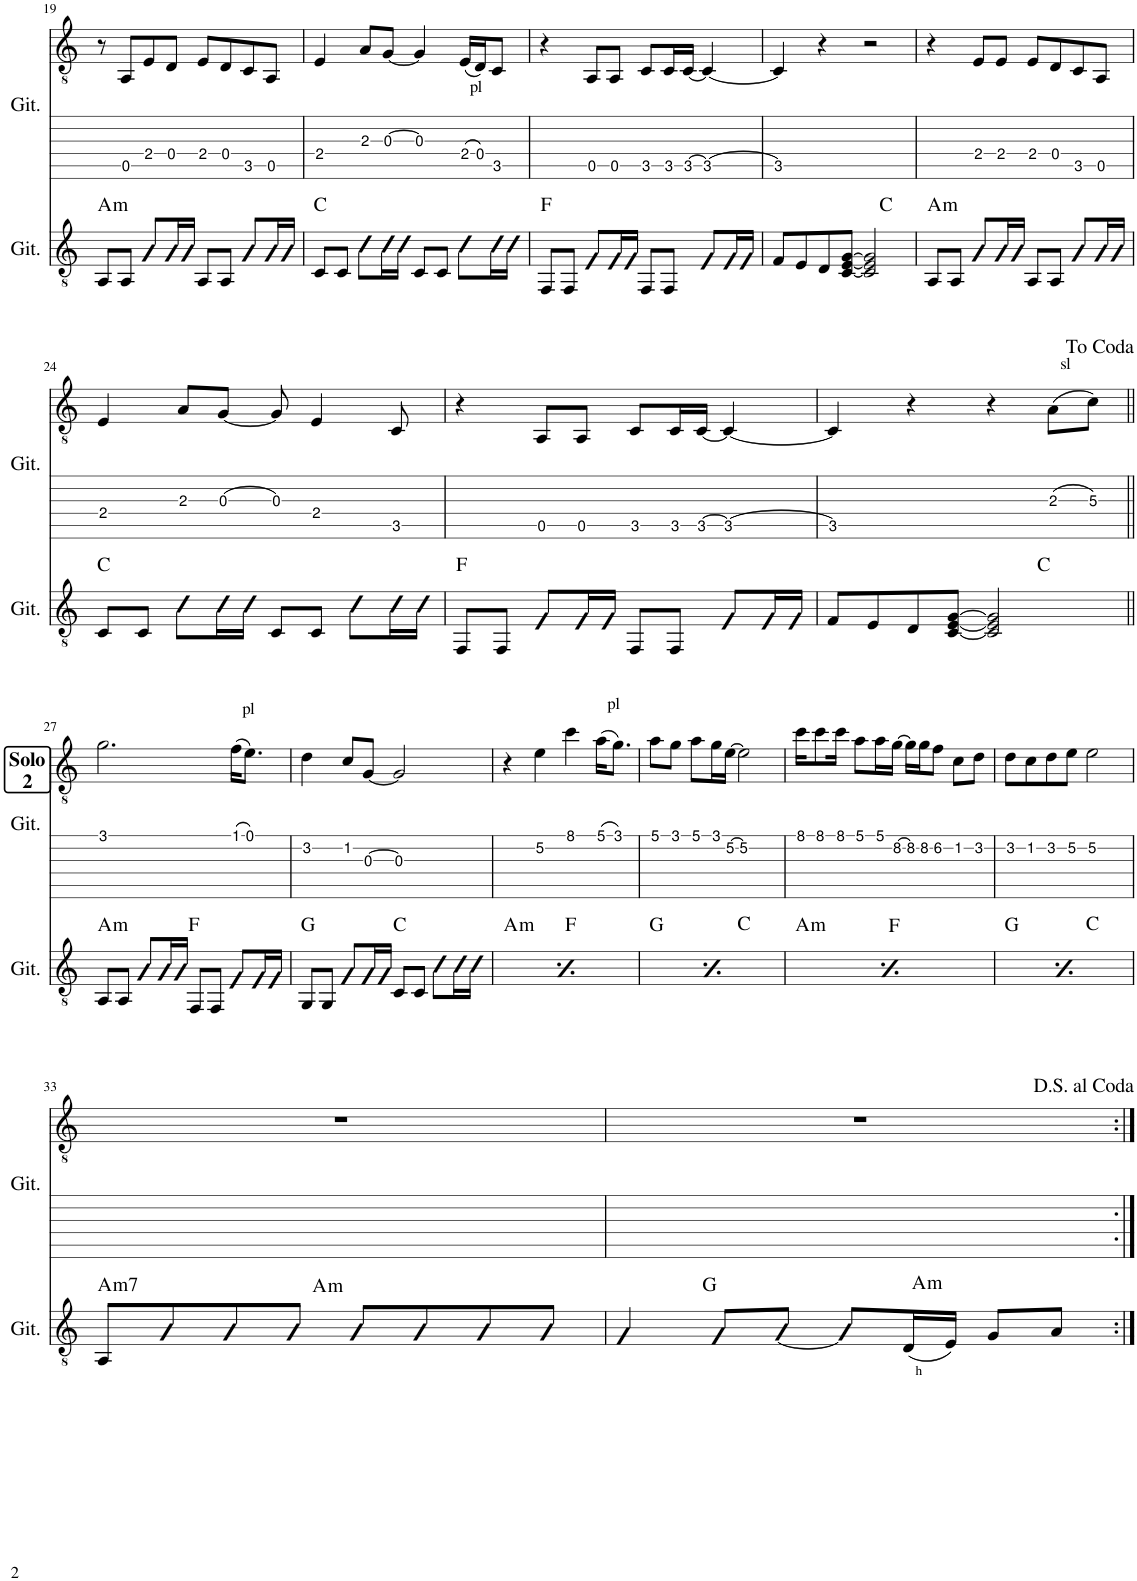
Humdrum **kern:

**kern	**harte	**kern	**kern
*part2	*part2	*part1	*part1
*staff3	*	*staff2	*staff1
*I"Akustische Gitarre	*	*I"Klassische Gitarre	*
*I'Git.	*	*I'Git.	*
!!LO:PB:g=z
*clefGv2	*	*	*clefGv2
*k[]	*	*k[]	*k[]
*M4/4	*	*M4/4	*M4/4
*met(c)	*	*met(c)	*met(c)
=19	=19	=19	=19
!	!LO:H:kt=m	!	!
8AA/L	A:min	8r	8r
8AA/J	.	8AA	8AA/L
8A/L	.	8EL	8E/
16A/L	.	8DJ	8D/J
16A/JJ	.	.	.
8AA/L	.	8EL	8E/L
8AA/J	.	8DJ	8D/
8A/L	.	8CL	8C/
16A/L	.	8AAJ	8AA/J
16A/JJ	.	.	.
=20	=20	=20	=20
8C/L	C:maj	4E	4E/
8C/J	.	.	.
8c\L	.	8AL	8A/L
16c\L	.	[8GJ	[8G/J
16c\JJ	.	.	.
8C/L	.	4G]	4G/]
8C/J	.	.	.
!	!	!	!LO:TX:b:t=pl
8c\L	.	16ELL	(16E/LL
.	.	16DJ	16D/J)
16c\L	.	8CJ	8C/J
16c\JJ	.	.	.
=21	=21	=21	=21
8FF/L	F:maj	4r	4r
8FF/J	.	.	.
8F/L	.	8AAL	8AA/L
16F/L	.	8AAJ	8AA/J
16F/JJ	.	.	.
8FF/L	.	8CL	8C/L
8FF/J	.	16CL	16C/L
.	.	[16CJJ	[16C/JJ
8F/L	.	4C_	4C/_
16F/L	.	.	.
16F/JJ	.	.	.
=22	=22	=22	=22
*^	*	*	*
8F/L	2.ryy	.	4C]	4C/]
8E/	.	.	.	.
8D/	.	.	4r	4r
[8C/ [8E/ [8G/J	.	.	.	.
2C/] 2E/] 2G/]	.	.	2r	2r
.	4ryy	C:maj	.	.
=23	=23	=23	=23	=23
!	!	!LO:H:kt=m	!	!
*v	*v	*	*	*
8AA/L	A:min	4r	4r
8AA/J	.	.	.
8A/L	.	8EL	8E/L
16A/L	.	8EJ	8E/J
16A/JJ	.	.	.
8AA/L	.	8EL	8E/L
8AA/J	.	8DJ	8D/
8A/L	.	8CL	8C/
16A/L	.	8AAJ	8AA/J
16A/JJ	.	.	.
!!LO:LB:g=z
=24	=24	=24	=24
8C/L	C:maj	4E	4E/
8C/J	.	.	.
8c\L	.	8AL	8A/L
16c\L	.	[8GJ	[8G/J
16c\JJ	.	.	.
8C/L	.	8G]	8G/]
8C/J	.	4E	4E/
8c\L	.	.	.
16c\L	.	8C	8C/
16c\JJ	.	.	.
=25	=25	=25	=25
8FF/L	F:maj	4r	4r
8FF/J	.	.	.
8F/L	.	8AAL	8AA/L
16F/L	.	8AAJ	8AA/J
16F/JJ	.	.	.
8FF/L	.	8CL	8C/L
8FF/J	.	16CL	16C/L
.	.	[16CJJ	[16C/JJ
8F/L	.	4C_	4C/_
16F/L	.	.	.
16F/JJ	.	.	.
=26	=26	=26	=26
*^	*	*	*
8F/L	2.ryy	.	4C]	4C/]
8E/	.	.	.	.
8D/	.	.	4r	4r
[8C/ [8E/ [8G/J	.	.	.	.
2C/] 2E/] 2G/]	.	.	4r	4r
!	!	!	!	!LO:TX:a:t=sl
.	4ryy	C:maj	8AL	(8A\L
.	.	.	8cJ	8c\J)
!!LO:LB:g=z
!!LO:REH:place=s1:a:t=2
!!LO:REH:place=s1:a:B:cj:fs=12:t=Solo
=27||	=27||	=27||	=27||	=27||
!	!	!LO:H:kt=m	!	!
*v	*v	*	*	*
8AA/L	A:min	2.g	2.g\
8AA/J	.	.	.
8A/L	.	.	.
16A/L	.	.	.
16A/JJ	.	.	.
8FF/L	.	.	.
8FF/J	.	.	.
!	!	!	!LO:TX:a:t=pl
8F/L	F:maj	16fKL	(16f\KL
.	.	8.eJ	8.e\J)
16F/L	.	.	.
16F/JJ	.	.	.
=28	=28	=28	=28
8GG/L	G:maj	4d	4d\
8GG/J	.	.	.
8G/L	.	8cL	8c/L
16G/L	.	[8GJ	[8G/J
16G/JJ	.	.	.
8C/L	C:maj	2G]	2G/]
8C/J	.	.	.
8c\L	.	.	.
16c\L	.	.	.
16c\JJ	.	.	.
=29	=29	=29	=29
8GG/L	G:maj	4r	4r
8GG/J	.	.	.
8G/L	.	4e	4e\
16G/L	.	.	.
16G/JJ	.	.	.
8C/L	C:maj	4cc	4cc\
8C/J	.	.	.
!	!	!	!LO:TX:a:t=pl
8c\L	.	16aKL	(16a\KL
.	.	8.gJ	8.g\J)
16c\L	.	.	.
16c\JJ	.	.	.
=30	=30	=30	=30
8GG/L	G:maj	8aL	8a\L
8GG/J	.	8gJ	8g\J
8G/L	.	8aL	8a\L
16G/L	.	16gL	16g\L
16G/JJ	.	[16eJJ	[16e\JJ
8C/L	C:maj	2e]	2e\]
8C/J	.	.	.
8c\L	.	.	.
16c\L	.	.	.
16c\JJ	.	.	.
=31	=31	=31	=31
8GG/L	G:maj	16ccKL	16cc\KL
.	.	8cc	8cc\
8GG/J	.	.	.
.	.	16ccJk	16cc\Jk
8G/L	.	8aL	8a\L
16G/L	.	16aL	16a\L
16G/JJ	.	[16gJJ	[16g\JJ
8C/L	C:maj	16gLL]	16g\LL]
.	.	16gJ	16g\J
8C/J	.	8fJ	8f\J
8c\L	.	8cL	8c\L
16c\L	.	8dJ	8d\J
16c\JJ	.	.	.
=32	=32	=32	=32
8GG/L	G:maj	8dL	8d\L
8GG/J	.	8cJ	8c\
8G/L	.	8dL	8d\
16G/L	.	8eJ	8e\J
16G/JJ	.	.	.
8C/L	C:maj	2e	2e\
8C/J	.	.	.
8c\L	.	.	.
16c\L	.	.	.
16c\JJ	.	.	.
!!LO:LB:g=z
=33	=33	=33	=33
!	!LO:H:kt=m7	!	!
8AA/L	A:min7	1r	1r
8A/	.	.	.
!	!LO:H:kt=m	!	!
8A/	A:min	.	.
8A/J	.	.	.
8A/L	.	.	.
8A/	.	.	.
8A/	.	.	.
8A/J	.	.	.
=34	=34	=34	=34
4G/	.	1r	1r
8G/L	G:maj	.	.
[8A/J	.	.	.
8A/L]	.	.	.
!LO:TX:b:t=h	!	!	!
(16D/L	.	.	.
16E/JJ)	.	.	.
!	!LO:H:kt=m	!	!
8G/L	A:min	.	.
8A/J	.	.	.
=:|!	=:|!	=:|!	=:|!
*-	*-	*-	*-
